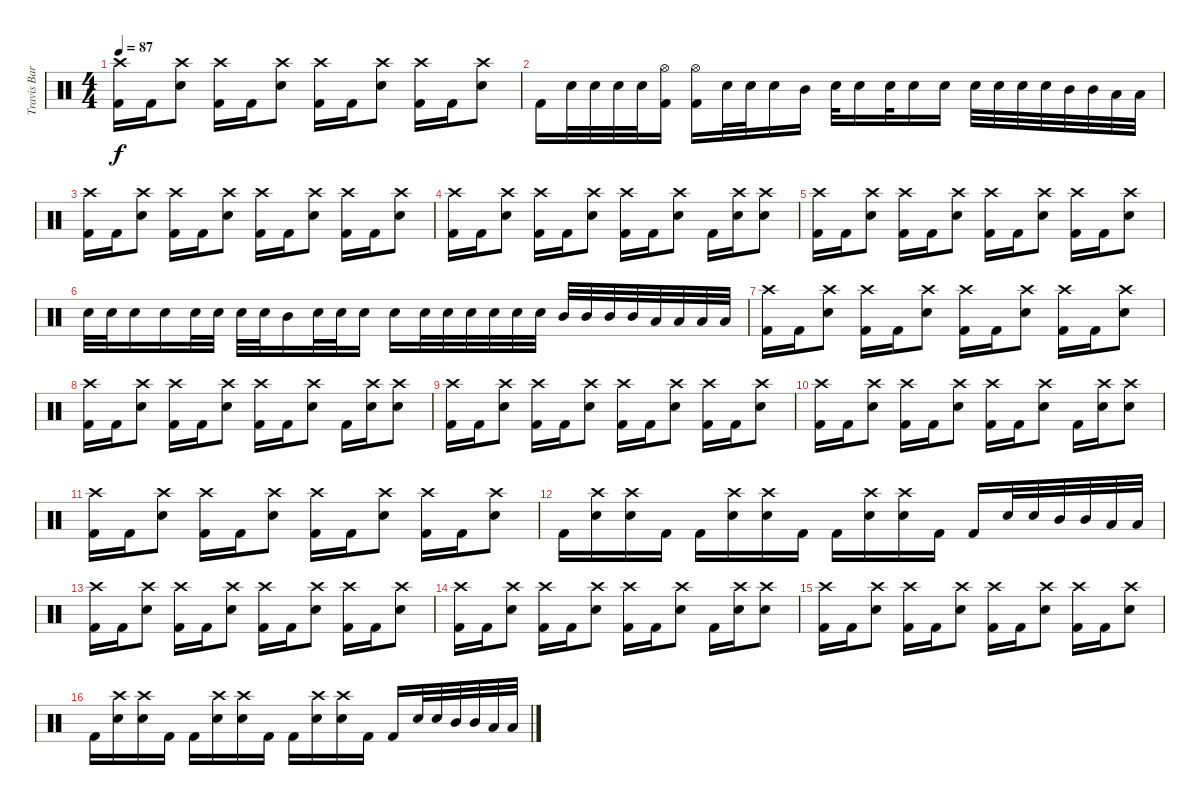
\track ("Travis Barker" "Travis Bar") {instrument percussion}
\staff {score}
\articulation defaults
\ts (4 4)
\tempo 87
\clef neutral
\ks c
("Crash high (hit)" "Kick (hit) 2").16{dy f} "Kick (hit) 2".16 ("Crash high (hit)" "Electric Snare (hit)").8 ("Crash high (hit)" "Kick (hit) 2").16 "Kick (hit) 2".16 ("Crash high (hit)" "Electric Snare (hit)").8 ("Crash high (hit)" "Kick (hit) 2").16 "Kick (hit) 2".16 ("Crash high (hit)" "Electric Snare (hit)").8 ("Crash high (hit)" "Kick (hit) 2").16 "Kick (hit) 2".16 ("Crash high (hit)" "Electric Snare (hit)").8 |
"Kick (hit) 2".16 "Electric Snare (hit)".32 "Electric Snare (hit)".32 "Electric Snare (hit)".32 "Electric Snare (hit)".32 ("Hi-Hat (open)" "Kick (hit) 2").16 ("Hi-Hat (open)" "Kick (hit) 2").16 "Electric Snare (hit)".32 "Electric Snare (hit)".32 "Electric Snare (hit)".16 "Mid Tom (hit)".16 "Electric Snare (hit)".32 "Electric Snare (hit)".16 "Electric Snare (hit)".32 "Electric Snare (hit)".16 "Electric Snare (hit)".16 "Electric Snare (hit)".32 "Electric Snare (hit)".32 "Electric Snare (hit)".32 "Electric Snare (hit)".32 "Mid Tom (hit)".32 "Mid Tom (hit)".32 "Low Tom (hit)".32 "Low Tom (hit)".32 |
("Crash high (hit)" "Kick (hit) 2").16 "Kick (hit) 2".16 ("Crash high (hit)" "Electric Snare (hit)").8 ("Crash high (hit)" "Kick (hit) 2").16 "Kick (hit) 2".16 ("Crash high (hit)" "Electric Snare (hit)").8 ("Crash high (hit)" "Kick (hit) 2").16 "Kick (hit) 2".16 ("Crash high (hit)" "Electric Snare (hit)").8 ("Crash high (hit)" "Kick (hit) 2").16 "Kick (hit) 2".16 ("Crash high (hit)" "Electric Snare (hit)").8 |
("Crash high (hit)" "Kick (hit) 2").16 "Kick (hit) 2".16 ("Crash high (hit)" "Electric Snare (hit)").8 ("Crash high (hit)" "Kick (hit) 2").16 "Kick (hit) 2".16 ("Crash high (hit)" "Electric Snare (hit)").8 ("Crash high (hit)" "Kick (hit) 2").16 "Kick (hit) 2".16 ("Crash high (hit)" "Electric Snare (hit)").8 "Kick (hit) 2".16 ("Crash high (hit)" "Electric Snare (hit)").16 ("Crash high (hit)" "Electric Snare (hit)").8 |
("Crash high (hit)" "Kick (hit) 2").16 "Kick (hit) 2".16 ("Crash high (hit)" "Electric Snare (hit)").8 ("Crash high (hit)" "Kick (hit) 2").16 "Kick (hit) 2".16 ("Crash high (hit)" "Electric Snare (hit)").8 ("Crash high (hit)" "Kick (hit) 2").16 "Kick (hit) 2".16 ("Crash high (hit)" "Electric Snare (hit)").8 ("Crash high (hit)" "Kick (hit) 2").16 "Kick (hit) 2".16 ("Crash high (hit)" "Electric Snare (hit)").8 |
"Electric Snare (hit)".32 "Electric Snare (hit)".32 "Electric Snare (hit)".16 "Electric Snare (hit)".16 "Electric Snare (hit)".32 "Electric Snare (hit)".32 "Electric Snare (hit)".32 "Electric Snare (hit)".32 "Mid Tom (hit)".16 "Electric Snare (hit)".32 "Electric Snare (hit)".32 "Electric Snare (hit)".16 "Electric Snare (hit)".16 "Electric Snare (hit)".32 "Electric Snare (hit)".32 "Electric Snare (hit)".32 "Electric Snare (hit)".32 "Electric Snare (hit)".32 "Electric Snare (hit)".32 "Mid Tom (hit)".32 "Mid Tom (hit)".32 "Mid Tom (hit)".32 "Mid Tom (hit)".32 "Low Tom (hit)".32 "Low Tom (hit)".32 "Low Tom (hit)".32 "Low Tom (hit)".32 |
("Crash high (hit)" "Kick (hit) 2").16 "Kick (hit) 2".16 ("Crash high (hit)" "Electric Snare (hit)").8 ("Crash high (hit)" "Kick (hit) 2").16 "Kick (hit) 2".16 ("Crash high (hit)" "Electric Snare (hit)").8 ("Crash high (hit)" "Kick (hit) 2").16 "Kick (hit) 2".16 ("Crash high (hit)" "Electric Snare (hit)").8 ("Crash high (hit)" "Kick (hit) 2").16 "Kick (hit) 2".16 ("Crash high (hit)" "Electric Snare (hit)").8 |
("Crash high (hit)" "Kick (hit) 2").16 "Kick (hit) 2".16 ("Crash high (hit)" "Electric Snare (hit)").8 ("Crash high (hit)" "Kick (hit) 2").16 "Kick (hit) 2".16 ("Crash high (hit)" "Electric Snare (hit)").8 ("Crash high (hit)" "Kick (hit) 2").16 "Kick (hit) 2".16 ("Crash high (hit)" "Electric Snare (hit)").8 "Kick (hit) 2".16 ("Crash high (hit)" "Electric Snare (hit)").16 ("Crash high (hit)" "Electric Snare (hit)").8 |
("Crash high (hit)" "Kick (hit) 2").16 "Kick (hit) 2".16 ("Crash high (hit)" "Electric Snare (hit)").8 ("Crash high (hit)" "Kick (hit) 2").16 "Kick (hit) 2".16 ("Crash high (hit)" "Electric Snare (hit)").8 ("Crash high (hit)" "Kick (hit) 2").16 "Kick (hit) 2".16 ("Crash high (hit)" "Electric Snare (hit)").8 ("Crash high (hit)" "Kick (hit) 2").16 "Kick (hit) 2".16 ("Crash high (hit)" "Electric Snare (hit)").8 |
("Crash high (hit)" "Kick (hit) 2").16 "Kick (hit) 2".16 ("Crash high (hit)" "Electric Snare (hit)").8 ("Crash high (hit)" "Kick (hit) 2").16 "Kick (hit) 2".16 ("Crash high (hit)" "Electric Snare (hit)").8 ("Crash high (hit)" "Kick (hit) 2").16 "Kick (hit) 2".16 ("Crash high (hit)" "Electric Snare (hit)").8 "Kick (hit) 2".16 ("Crash high (hit)" "Electric Snare (hit)").16 ("Crash high (hit)" "Electric Snare (hit)").8 |
("Crash high (hit)" "Kick (hit) 2").16 "Kick (hit) 2".16 ("Crash high (hit)" "Electric Snare (hit)").8 ("Crash high (hit)" "Kick (hit) 2").16 "Kick (hit) 2".16 ("Crash high (hit)" "Electric Snare (hit)").8 ("Crash high (hit)" "Kick (hit) 2").16 "Kick (hit) 2".16 ("Crash high (hit)" "Electric Snare (hit)").8 ("Crash high (hit)" "Kick (hit) 2").16 "Kick (hit) 2".16 ("Crash high (hit)" "Electric Snare (hit)").8 |
"Kick (hit) 2".16 ("Crash high (hit)" "Electric Snare (hit)").16 ("Crash high (hit)" "Electric Snare (hit)").16 "Kick (hit) 2".16 "Kick (hit) 2".16 ("Crash high (hit)" "Electric Snare (hit)").16 ("Crash high (hit)" "Electric Snare (hit)").16 "Kick (hit) 2".16 "Kick (hit) 2".16 ("Crash high (hit)" "Electric Snare (hit)").16 ("Crash high (hit)" "Electric Snare (hit)").16 "Kick (hit) 2".16 "Kick (hit) 2".16 "Electric Snare (hit)".32 "Electric Snare (hit)".32 "Mid Tom (hit)".32 "Mid Tom (hit)".32 "Low Tom (hit)".32 "Low Tom (hit)".32 |
("Crash high (hit)" "Kick (hit) 2").16 "Kick (hit) 2".16 ("Crash high (hit)" "Electric Snare (hit)").8 ("Crash high (hit)" "Kick (hit) 2").16 "Kick (hit) 2".16 ("Crash high (hit)" "Electric Snare (hit)").8 ("Crash high (hit)" "Kick (hit) 2").16 "Kick (hit) 2".16 ("Crash high (hit)" "Electric Snare (hit)").8 ("Crash high (hit)" "Kick (hit) 2").16 "Kick (hit) 2".16 ("Crash high (hit)" "Electric Snare (hit)").8 |
("Crash high (hit)" "Kick (hit) 2").16 "Kick (hit) 2".16 ("Crash high (hit)" "Electric Snare (hit)").8 ("Crash high (hit)" "Kick (hit) 2").16 "Kick (hit) 2".16 ("Crash high (hit)" "Electric Snare (hit)").8 ("Crash high (hit)" "Kick (hit) 2").16 "Kick (hit) 2".16 ("Crash high (hit)" "Electric Snare (hit)").8 "Kick (hit) 2".16 ("Crash high (hit)" "Electric Snare (hit)").16 ("Crash high (hit)" "Electric Snare (hit)").8 |
("Crash high (hit)" "Kick (hit) 2").16{volume 0} "Kick (hit) 2".16 ("Crash high (hit)" "Electric Snare (hit)").8 ("Crash high (hit)" "Kick (hit) 2").16 "Kick (hit) 2".16 ("Crash high (hit)" "Electric Snare (hit)").8 ("Crash high (hit)" "Kick (hit) 2").16 "Kick (hit) 2".16 ("Crash high (hit)" "Electric Snare (hit)").8 ("Crash high (hit)" "Kick (hit) 2").16 "Kick (hit) 2".16 ("Crash high (hit)" "Electric Snare (hit)").8 |
"Kick (hit) 2".16 ("Crash high (hit)" "Electric Snare (hit)").16 ("Crash high (hit)" "Electric Snare (hit)").16 "Kick (hit) 2".16 "Kick (hit) 2".16 ("Crash high (hit)" "Electric Snare (hit)").16 ("Crash high (hit)" "Electric Snare (hit)").16 "Kick (hit) 2".16 "Kick (hit) 2".16 ("Crash high (hit)" "Electric Snare (hit)").16 ("Crash high (hit)" "Electric Snare (hit)").16 "Kick (hit) 2".16 "Kick (hit) 2".16 "Electric Snare (hit)".32 "Electric Snare (hit)".32 "Mid Tom (hit)".32 "Mid Tom (hit)".32 "Low Tom (hit)".32 "Low Tom (hit)".32
